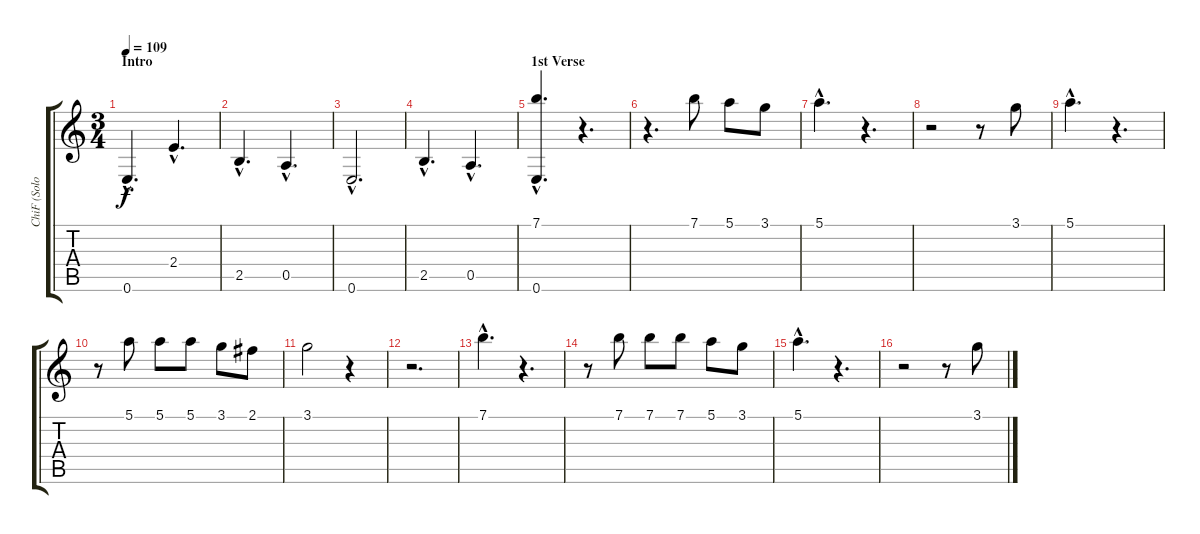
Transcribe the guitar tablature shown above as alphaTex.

\track ("ChiF (Solo)" "ChiF (Solo") {instrument acousticguitarsteel}
\staff {score tabs}
\tuning (E4 B3 G3 D3 A2 E2) {hide}
\ts (3 4)
\section ("" "Intro")
\tempo 109
\clef g2
\ks c
0.6{hac}.4{d dy f instrument acousticguitarsteel} 2.4{hac}.4{d} |
2.5{hac}.4{d} 0.5{hac}.4{d} |
0.6{hac}.2{d} |
2.5{hac}.4{d} 0.5{hac}.4{d} |
\section ("" "1st Verse")
(7.1{hac} 0.6{hac}).4{d} r.4{d} |
r.4{d} 7.1.8 5.1.8 3.1.8 |
5.1{hac}.4{d} r.4{d} |
r.2 r.8 3.1.8 |
5.1{hac}.4{d} r.4{d} |
r.8 5.1.8 5.1.8 5.1.8 3.1.8 2.1.8 |
3.1.2 r.4 |
r.2{d} |
7.1{hac}.4{d} r.4{d} |
r.8 7.1.8 7.1.8 7.1.8 5.1.8 3.1.8 |
5.1{hac}.4{d} r.4{d} |
r.2 r.8 3.1.8
